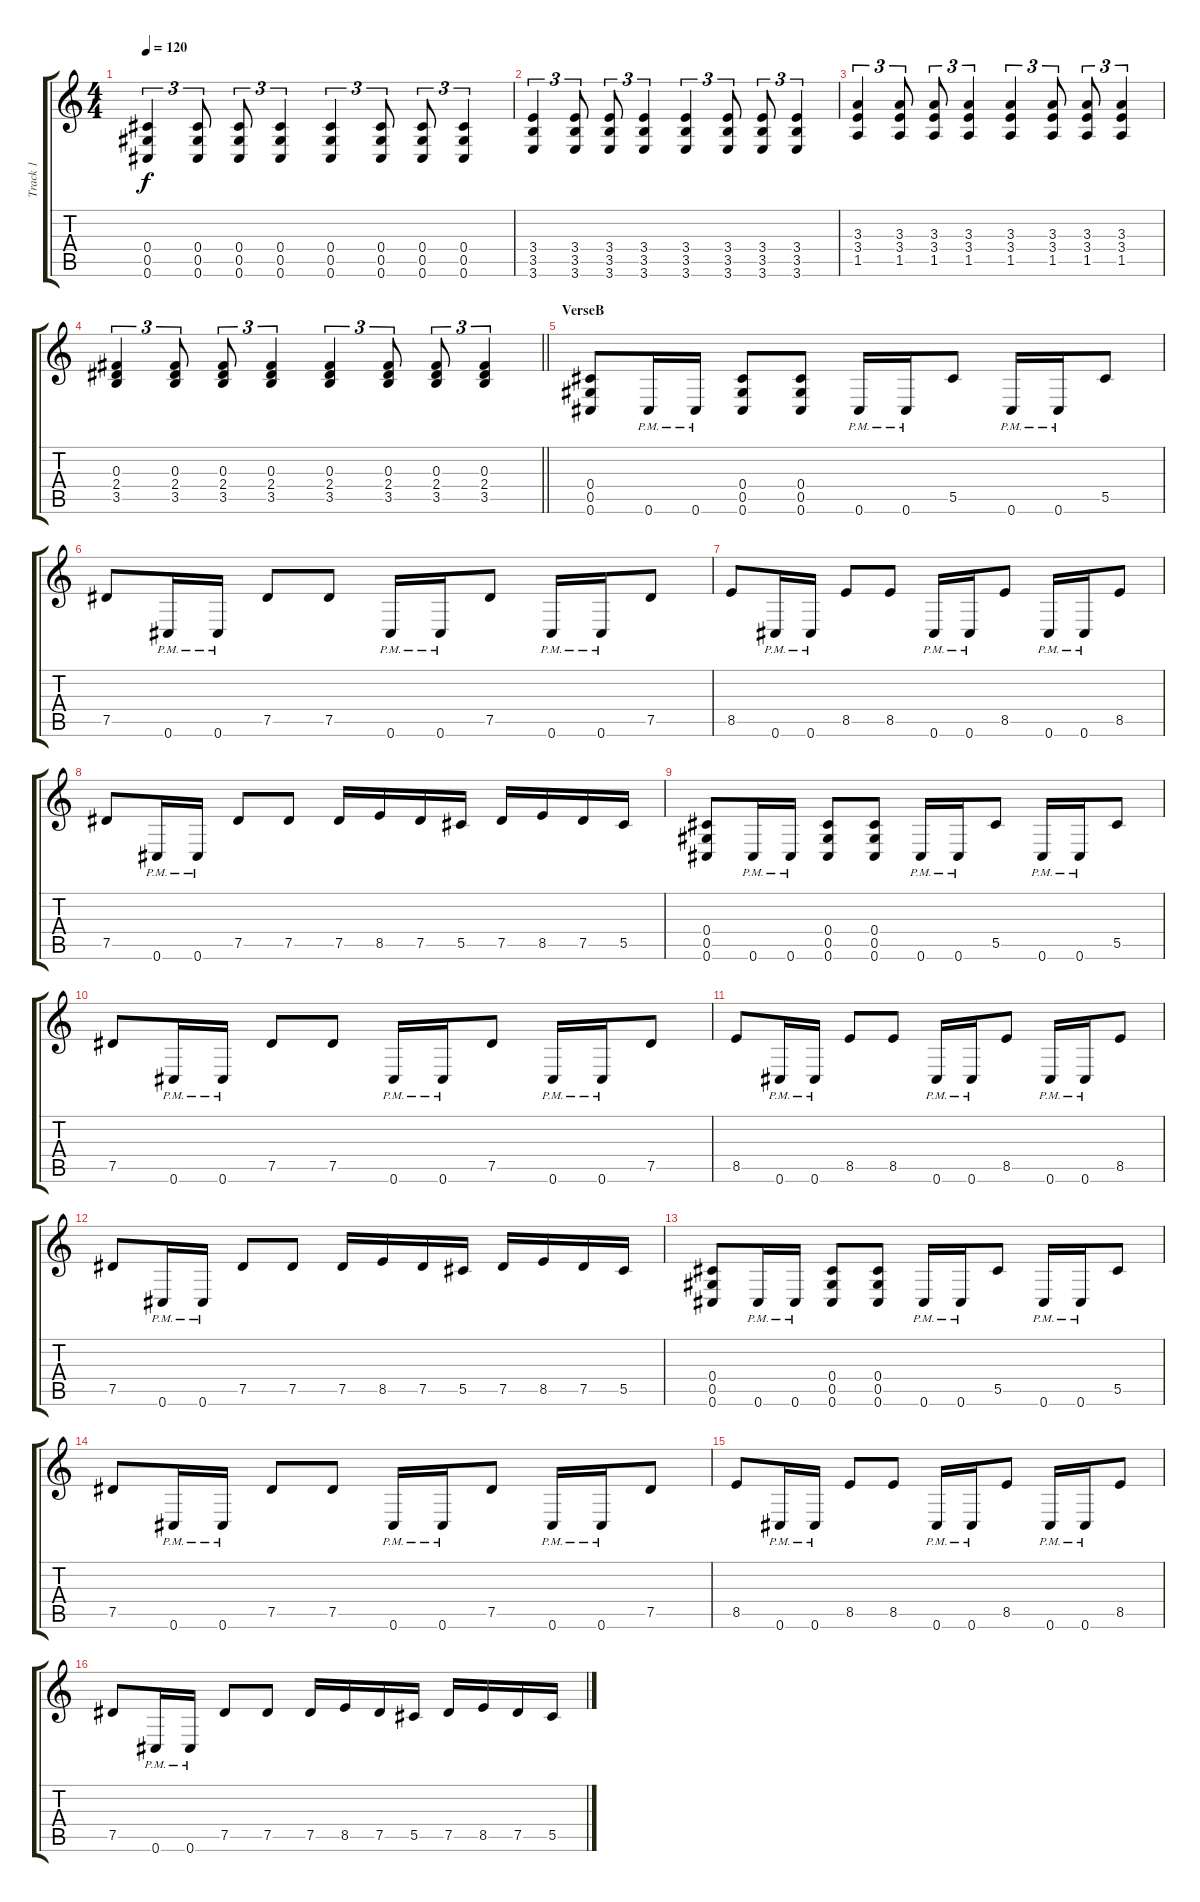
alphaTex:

\track ("Track 1" "Track 1") {instrument distortionguitar}
\staff {score tabs}
\tuning (Eb4 Bb3 Gb3 Db3 Ab2 Db2) {hide}
\ts (4 4)
\tempo 120
\clef g2
\ks c
(0.4 0.5 0.6).4{tu (3 2) dy f} (0.4 0.5 0.6).8{tu (3 2)} (0.4 0.5 0.6).8{tu (3 2)} (0.4 0.5 0.6).4{tu (3 2)} (0.4 0.5 0.6).4{tu (3 2)} (0.4 0.5 0.6).8{tu (3 2)} (0.4 0.5 0.6).8{tu (3 2)} (0.4 0.5 0.6).4{tu (3 2)} |
(3.4 3.5 3.6).4{tu (3 2)} (3.4 3.5 3.6).8{tu (3 2)} (3.4 3.5 3.6).8{tu (3 2)} (3.4 3.5 3.6).4{tu (3 2)} (3.4 3.5 3.6).4{tu (3 2)} (3.4 3.5 3.6).8{tu (3 2)} (3.4 3.5 3.6).8{tu (3 2)} (3.4 3.5 3.6).4{tu (3 2)} |
(3.3 3.4 1.5).4{tu (3 2)} (3.3 3.4 1.5).8{tu (3 2)} (3.3 3.4 1.5).8{tu (3 2)} (3.3 3.4 1.5).4{tu (3 2)} (3.3 3.4 1.5).4{tu (3 2)} (3.3 3.4 1.5).8{tu (3 2)} (3.3 3.4 1.5).8{tu (3 2)} (3.3 3.4 1.5).4{tu (3 2)} |
\barLineRight lightlight
(0.3 2.4 3.5).4{tu (3 2)} (0.3 2.4 3.5).8{tu (3 2)} (0.3 2.4 3.5).8{tu (3 2)} (0.3 2.4 3.5).4{tu (3 2)} (0.3 2.4 3.5).4{tu (3 2)} (0.3 2.4 3.5).8{tu (3 2)} (0.3 2.4 3.5).8{tu (3 2)} (0.3 2.4 3.5).4{tu (3 2)} |
\section ("" "VerseB")
(0.4 0.5 0.6).8 0.6{pm}.16 0.6{pm}.16 (0.4 0.5 0.6).8 (0.4 0.5 0.6).8 0.6{pm}.16 0.6{pm}.16 5.5.8 0.6{pm}.16 0.6{pm}.16 5.5.8 |
7.5.8 0.6{pm}.16 0.6{pm}.16 7.5.8 7.5.8 0.6{pm}.16 0.6{pm}.16 7.5.8 0.6{pm}.16 0.6{pm}.16 7.5.8 |
8.5.8 0.6{pm}.16 0.6{pm}.16 8.5.8 8.5.8 0.6{pm}.16 0.6{pm}.16 8.5.8 0.6{pm}.16 0.6{pm}.16 8.5.8 |
7.5.8 0.6{pm}.16 0.6{pm}.16 7.5.8 7.5.8 7.5.16 8.5.16 7.5.16 5.5.16 7.5.16 8.5.16 7.5.16 5.5.16 |
(0.4 0.5 0.6).8 0.6{pm}.16 0.6{pm}.16 (0.4 0.5 0.6).8 (0.4 0.5 0.6).8 0.6{pm}.16 0.6{pm}.16 5.5.8 0.6{pm}.16 0.6{pm}.16 5.5.8 |
7.5.8 0.6{pm}.16 0.6{pm}.16 7.5.8 7.5.8 0.6{pm}.16 0.6{pm}.16 7.5.8 0.6{pm}.16 0.6{pm}.16 7.5.8 |
8.5.8 0.6{pm}.16 0.6{pm}.16 8.5.8 8.5.8 0.6{pm}.16 0.6{pm}.16 8.5.8 0.6{pm}.16 0.6{pm}.16 8.5.8 |
7.5.8 0.6{pm}.16 0.6{pm}.16 7.5.8 7.5.8 7.5.16 8.5.16 7.5.16 5.5.16 7.5.16 8.5.16 7.5.16 5.5.16 |
(0.4 0.5 0.6).8 0.6{pm}.16 0.6{pm}.16 (0.4 0.5 0.6).8 (0.4 0.5 0.6).8 0.6{pm}.16 0.6{pm}.16 5.5.8 0.6{pm}.16 0.6{pm}.16 5.5.8 |
7.5.8 0.6{pm}.16 0.6{pm}.16 7.5.8 7.5.8 0.6{pm}.16 0.6{pm}.16 7.5.8 0.6{pm}.16 0.6{pm}.16 7.5.8 |
8.5.8 0.6{pm}.16 0.6{pm}.16 8.5.8 8.5.8 0.6{pm}.16 0.6{pm}.16 8.5.8 0.6{pm}.16 0.6{pm}.16 8.5.8 |
7.5.8 0.6{pm}.16 0.6{pm}.16 7.5.8 7.5.8 7.5.16 8.5.16 7.5.16 5.5.16 7.5.16 8.5.16 7.5.16 5.5.16
